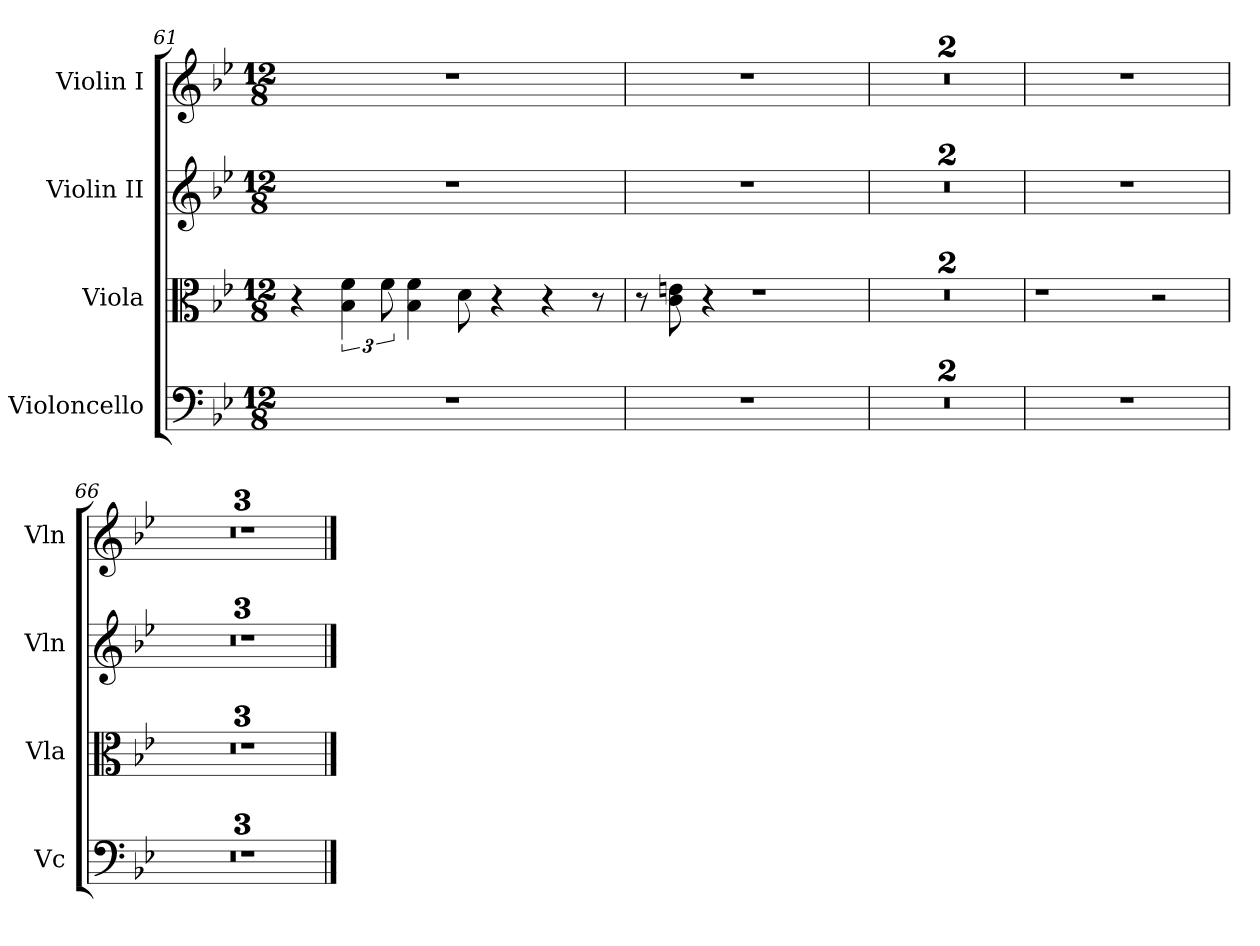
**kern	**kern	**kern	**kern
*part4	*part3	*part2	*part1
*staff4	*staff3	*staff2	*staff1
*I"Violoncello	*I"Viola	*I"Violin II	*I"Violin I
*I'Vc	*I'Vla	*I'Vln	*I'Vln
!!LO:LB:g=z
*clefF4	*clefC3	*clefG2	*clefG2
*k[b-e-]	*k[b-e-]	*k[b-e-]	*k[b-e-]
*M12/8	*M12/8	*M12/8	*M12/8
=61	=61	=61	=61
1.r	4r	1.r	1.r
.	6B-\ 6f\	.	.
.	12f\	.	.
.	4B-\ 4f\	.	.
.	8d\	.	.
.	4r	.	.
.	4r	.	.
.	8r	.	.
=62	=62	=62	=62
1.r	8r	1.r	1.r
.	8c\ 8en\	.	.
.	4r	.	.
.	1r	.	.
=63	=63	=63	=63
1.r	1.r	1.r	1.r
=64	=64	=64	=64
1.r	1.r	1.r	1.r
=65	=65	=65	=65
1.r	1r	1.r	1.r
.	2r	.	.
=66	=66	=66	=66
1.r	1.r	1.r	1.r
=67	=67	=67	=67
1.r	1.r	1.r	1.r
=68	=68	=68	=68
1.r	1.r	1.r	1.r
==	==	==	==
*-	*-	*-	*-
